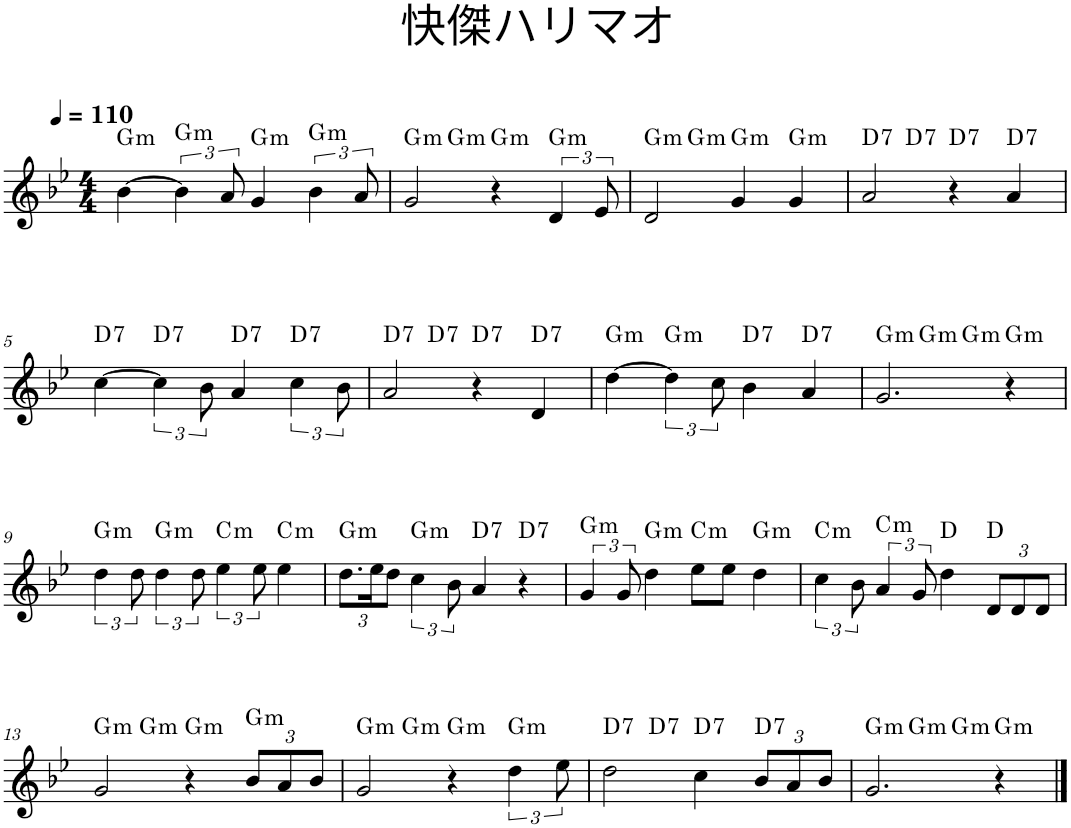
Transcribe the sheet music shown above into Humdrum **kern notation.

**kern	**harte
*part1	*part1
*staff1	*
*I"Piano	*
*I'Pno.	*
*clefG2	*
*k[b-e-]	*
*M4/4	*
*MM110	*
=1	=1
!	!LO:H:kt=m
[4b-\	G:min
!	!LO:H:kt=m
6b-\]	G:min
12a/	.
!	!LO:H:kt=m
4g/	G:min
!	!LO:H:kt=m
6b-\	G:min
12a/	.
=2	=2
!	!LO:H:kt=m
*^	*
2g/	4ryy	G:min
!	!	!LO:H:kt=m
.	2.ryy	G:min
!	!	!LO:H:kt=m
4r	.	G:min
!	!	!LO:H:kt=m
6d/	.	G:min
12e-/	.	.
=3	=3	=3
!	!	!LO:H:kt=m
2d/	4ryy	G:min
!	!	!LO:H:kt=m
.	2.ryy	G:min
!	!	!LO:H:kt=m
4g/	.	G:min
!	!	!LO:H:kt=m
4g/	.	G:min
=4	=4	=4
!	!	!LO:H:kt=7
2a/	4ryy	D:7
!	!	!LO:H:kt=7
.	2.ryy	D:7
!	!	!LO:H:kt=7
4r	.	D:7
!	!	!LO:H:kt=7
4a/	.	D:7
!!LO:LB:g=z	!!
=5	=5	=5
!	!	!LO:H:kt=7
*v	*v	*
[4cc\	D:7
!	!LO:H:kt=7
6cc\]	D:7
12b-\	.
!	!LO:H:kt=7
4a/	D:7
!	!LO:H:kt=7
6cc\	D:7
12b-\	.
=6	=6
!	!LO:H:kt=7
*^	*
2a/	4ryy	D:7
!	!	!LO:H:kt=7
.	2.ryy	D:7
!	!	!LO:H:kt=7
4r	.	D:7
!	!	!LO:H:kt=7
4d/	.	D:7
=7	=7	=7
!	!	!LO:H:kt=m
*v	*v	*
[4dd\	G:min
!	!LO:H:kt=m
6dd\]	G:min
12cc\	.
!	!LO:H:kt=7
4b-\	D:7
!	!LO:H:kt=7
4a/	D:7
=8	=8
!	!LO:H:kt=m
*^	*
*	*^	*
2.g/	4ryy	2ryy	G:min
!	!	!	!LO:H:kt=m
.	2.ryy	.	G:min
!	!	!	!LO:H:kt=m
.	.	2ryy	G:min
!	!	!	!LO:H:kt=m
4r	.	.	G:min
!!LO:LB:g=z	!!	!!
=9	=9	=9	=9
!	!	!	!LO:H:kt=m
*v	*v	*v	*
6dd\	G:min
12dd\	.
!	!LO:H:kt=m
6dd\	G:min
12dd\	.
!	!LO:H:kt=m
6ee-\	C:min
12ee-\	.
!	!LO:H:kt=m
4ee-\	C:min
=10	=10
*Xbrackettup	*
!	!LO:H:kt=m
12.dd\L	G:min
24ee-\K	.
12dd\J	.
*brackettup	*
!	!LO:H:kt=m
6cc\	G:min
12b-\	.
!	!LO:H:kt=7
4a/	D:7
!	!LO:H:kt=7
4r	D:7
=11	=11
!	!LO:H:kt=m
6g/	G:min
12g/	.
!	!LO:H:kt=m
4dd\	G:min
!	!LO:H:kt=m
8ee-\L	C:min
8ee-\J	.
!	!LO:H:kt=m
4dd\	G:min
=12	=12
!	!LO:H:kt=m
6cc\	C:min
12b-\	.
!	!LO:H:kt=m
6a/	C:min
12g/	.
4dd\	D:maj
*Xbrackettup	*
12d/L	D:maj
12d/	.
12d/J	.
!!LO:LB:g=z
=13	=13
!	!LO:H:kt=m
*^	*
2g/	4ryy	G:min
!	!	!LO:H:kt=m
.	2.ryy	G:min
!	!	!LO:H:kt=m
4r	.	G:min
!	!	!LO:H:kt=m
12b-/L	.	G:min
12a/	.	.
12b-/J	.	.
=14	=14	=14
!	!	!LO:H:kt=m
2g/	4ryy	G:min
!	!	!LO:H:kt=m
.	2.ryy	G:min
!	!	!LO:H:kt=m
4r	.	G:min
*brackettup	*	*
!	!	!LO:H:kt=m
6dd\	.	G:min
12ee-\	.	.
=15	=15	=15
!	!	!LO:H:kt=7
2dd\	4ryy	D:7
!	!	!LO:H:kt=7
.	2.ryy	D:7
!	!	!LO:H:kt=7
4cc\	.	D:7
*Xbrackettup	*	*
!	!	!LO:H:kt=7
12b-/L	.	D:7
12a/	.	.
12b-/J	.	.
=16	=16	=16
!	!	!LO:H:kt=m
*	*^	*
2.g/	4ryy	2ryy	G:min
!	!	!	!LO:H:kt=m
.	2.ryy	.	G:min
!	!	!	!LO:H:kt=m
.	.	2ryy	G:min
!	!	!	!LO:H:kt=m
4r	.	.	G:min
*v	*v	*v	*
==	==
*-	*-
